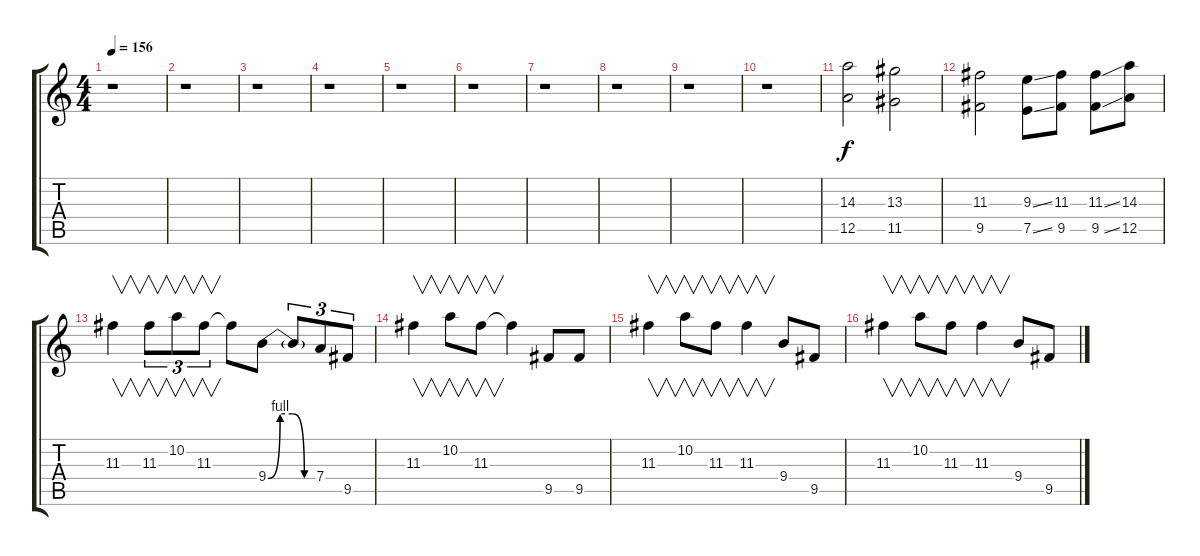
\track "" {instrument distortionguitar}
\staff {score tabs}
\tuning (E4 B3 G3 D3 A2 E2) {hide}
\ts (4 4)
\tempo 156
\clef g2
\ks c
r.1{dy f} |
r.1 |
r.1 |
r.1 |
r.1 |
r.1 |
r.1 |
r.1 |
r.1 |
r.1 |
(14.3 12.5).2 (13.3 11.5).2 |
(11.3 9.5).2 (9.3{ss} 7.5{ss}).8 (11.3 9.5).8 (11.3{ss} 9.5{ss}).8 (14.3 12.5).8 |
11.3.4{v} 11.3.8{v tu (3 2)} 10.2.8{v tu (3 2)} 11.3.8{v tu (3 2)} 11.3{t}.8 9.4{be (custom 0 0 15 4 30 4 45 0 60 0)}.8 9.4{t}.8{tu (3 2)} 7.4.8{tu (3 2)} 9.5.8{tu (3 2)} |
11.3.4{v} 10.2.8{v} 11.3.8{v} 11.3{t}.4 9.5.8 9.5.8 |
11.3.4{v} 10.2.8{v} 11.3.8{v} 11.3.4{v} 9.4.8 9.5.8 |
11.3.4{v} 10.2.8{v} 11.3.8{v} 11.3.4{v} 9.4.8 9.5.8
